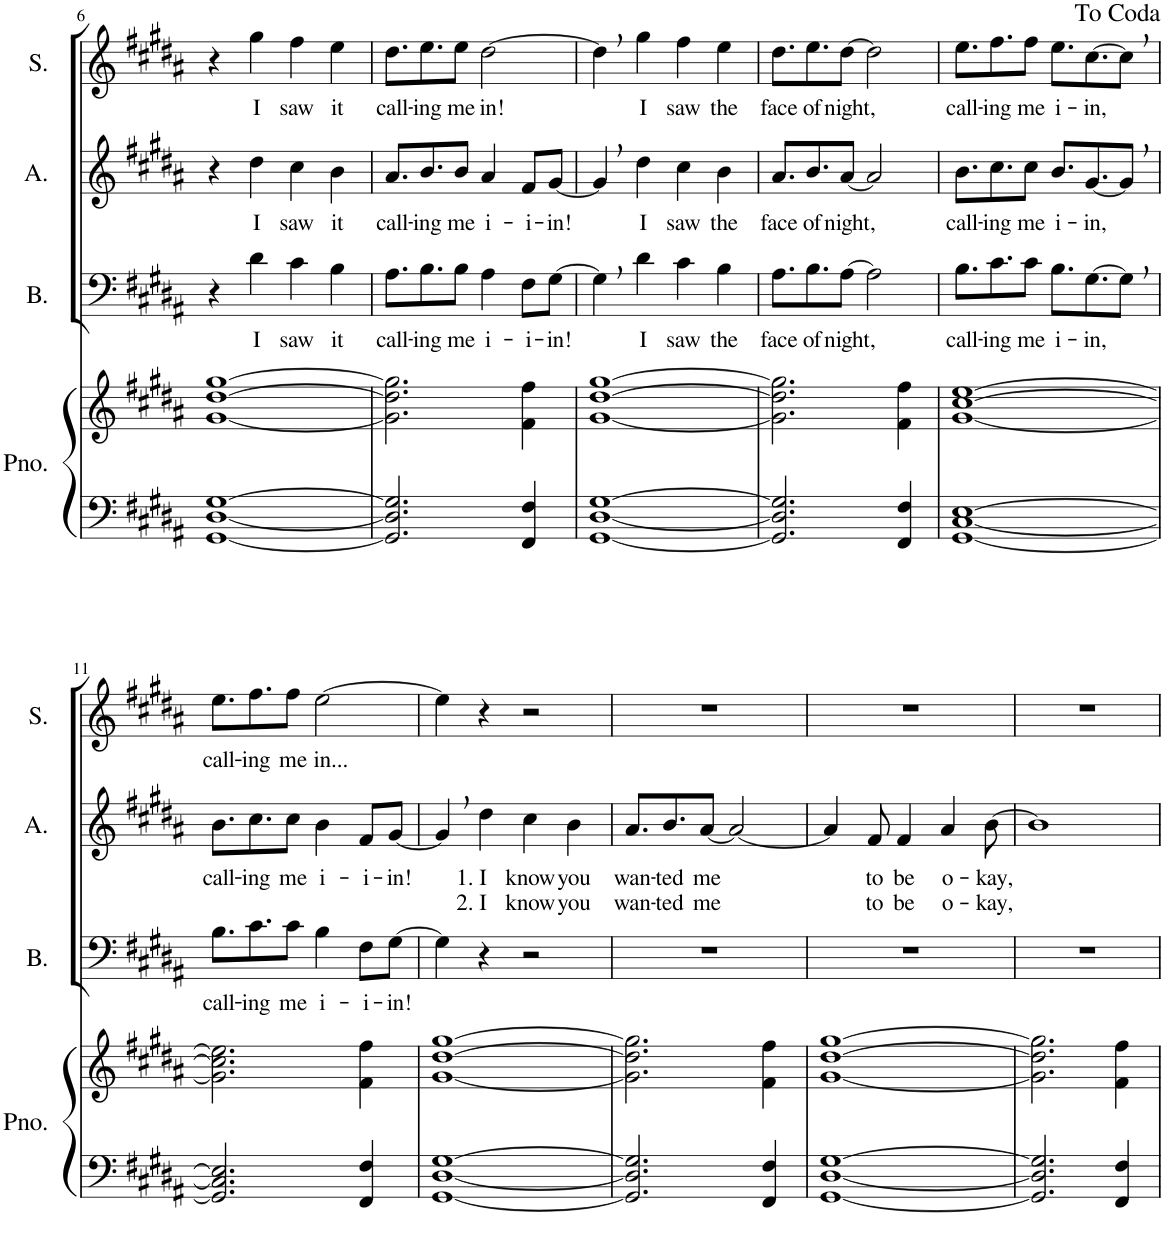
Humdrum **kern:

**kern	**kern	**kern	**text	**kern	**text	**text	**kern	**text
*part4	*part4	*part3	*part3	*part2	*part2	*part2	*part1	*part1
*staff5	*staff4	*staff3	*staff3	*staff2	*staff2	*staff2	*staff1	*staff1
*I"Piano	*	*I"Baritone	*	*I"Alto	*	*	*I"Soprano	*
*I'Pno.	*	*I'B.	*	*I'A.	*	*	*I'S.	*
!!LO:PB:g=z
*clefF4	*clefG2	*clefF4	*	*clefG2	*	*	*clefG2	*
*k[f#c#g#d#a#]	*k[f#c#g#d#a#]	*k[f#c#g#d#a#]	*	*k[f#c#g#d#a#]	*	*	*k[f#c#g#d#a#]	*
*M4/4	*M4/4	*M4/4	*	*M4/4	*	*	*M4/4	*
=6	=6	=6	=6	=6	=6	=6	=6	=6
[1GG# [1D# [1G#	[1g# [1dd# [1gg#	4r	.	4r	.	.	4r	.
!	!	!	!LO:LY:b	!	!LO:LY:b	!	!	!LO:LY:b
.	.	4d#\	I	4dd#\	I	.	4gg#\	I
!	!	!	!LO:LY:b	!	!LO:LY:b	!	!	!LO:LY:b
.	.	4c#\	saw	4cc#\	saw	.	4ff#\	saw
!	!	!	!LO:LY:b	!	!LO:LY:b	!	!	!LO:LY:b
.	.	4B\	it	4b\	it	.	4ee\	it
=7	=7	=7	=7	=7	=7	=7	=7	=7
!	!	!	!LO:LY:b	!	!LO:LY:b	!	!	!LO:LY:b
2.GG#/] 2.D#/] 2.G#/]	2.g#\] 2.dd#\] 2.gg#\]	8.A#\L	call-	8.a#/L	call-	.	8.dd#\L	call-
!	!	!	!LO:LY:b	!	!LO:LY:b	!	!	!LO:LY:b
.	.	8.B\	-ing	8.b/	-ing	.	8.ee\	-ing
!	!	!	!LO:LY:b	!	!LO:LY:b	!	!	!LO:LY:b
.	.	8B\J	me	8b/J	me	.	8ee\J	me
!	!	!	!LO:LY:b	!	!LO:LY:b	!	!	!LO:LY:b
.	.	4A#\	i-	4a#/	i-	.	[2dd#\	in!
!	!	!	!LO:LY:b	!	!LO:LY:b	!	!	!
4FF#/ 4F#/	4f#\ 4ff#\	8F#\L	-i-	8f#/L	-i-	.	.	.
!	!	!	!LO:LY:b	!	!LO:LY:b	!	!	!
.	.	[8G#\J	-in!	[8g#/J	-in!	.	.	.
=8	=8	=8	=8	=8	=8	=8	=8	=8
[1GG# [1D# [1G#	[1g# [1dd# [1gg#	4G#,\]	.	4g#,/]	.	.	4dd#,\]	.
!	!	!	!LO:LY:b	!	!LO:LY:b	!	!	!LO:LY:b
.	.	4d#\	I	4dd#\	I	.	4gg#\	I
!	!	!	!LO:LY:b	!	!LO:LY:b	!	!	!LO:LY:b
.	.	4c#\	saw	4cc#\	saw	.	4ff#\	saw
!	!	!	!LO:LY:b	!	!LO:LY:b	!	!	!LO:LY:b
.	.	4B\	the	4b\	the	.	4ee\	the
=9	=9	=9	=9	=9	=9	=9	=9	=9
!	!	!	!LO:LY:b	!	!LO:LY:b	!	!	!LO:LY:b
2.GG#/] 2.D#/] 2.G#/]	2.g#\] 2.dd#\] 2.gg#\]	8.A#\L	face	8.a#/L	face	.	8.dd#\L	face
!	!	!	!LO:LY:b	!	!LO:LY:b	!	!	!LO:LY:b
.	.	8.B\	of	8.b/	of	.	8.ee\	of
!	!	!	!LO:LY:b	!	!LO:LY:b	!	!	!LO:LY:b
.	.	[8A#\J	night,	[8a#/J	night,	.	[8dd#\J	night,
.	.	2A#\]	.	2a#/]	.	.	2dd#\]	.
4FF#/ 4F#/	4f#\ 4ff#\	.	.	.	.	.	.	.
=10	=10	=10	=10	=10	=10	=10	=10	=10
!	!	!	!LO:LY:b	!	!LO:LY:b	!	!	!LO:LY:b
[1GG# [1C# [1E	[1g# [1cc# [1ee	8.B\L	call-	8.b\L	call-	.	8.ee\L	call-
!	!	!	!LO:LY:b	!	!LO:LY:b	!	!	!LO:LY:b
.	.	8.c#\	-ing	8.cc#\	-ing	.	8.ff#\	-ing
!	!	!	!LO:LY:b	!	!LO:LY:b	!	!	!LO:LY:b
.	.	8c#\J	me	8cc#\J	me	.	8ff#\J	me
!	!	!	!LO:LY:b	!	!LO:LY:b	!	!	!LO:LY:b
.	.	8.B\L	i-	8.b/L	i-	.	8.ee\L	i-
!	!	!	!LO:LY:b	!	!LO:LY:b	!	!	!LO:LY:b
.	.	[8.G#\	-in,	[8.g#/	-in,	.	[8.cc#\	-in,
.	.	8G#,\J]	.	8g#,/J]	.	.	8cc#,\J]	.
!!LO:LB:g=z
=11	=11	=11	=11	=11	=11	=11	=11	=11
!	!	!	!LO:LY:b	!	!LO:LY:b	!	!	!LO:LY:b
2.GG#/] 2.C#/] 2.E/]	2.g#\] 2.cc#\] 2.ee\]	8.B\L	call-	8.b\L	call-	.	8.ee\L	call-
!	!	!	!LO:LY:b	!	!LO:LY:b	!	!	!LO:LY:b
.	.	8.c#\	-ing	8.cc#\	-ing	.	8.ff#\	-ing
!	!	!	!LO:LY:b	!	!LO:LY:b	!	!	!LO:LY:b
.	.	8c#\J	me	8cc#\J	me	.	8ff#\J	me
!	!	!	!LO:LY:b	!	!LO:LY:b	!	!	!LO:LY:b
.	.	4B\	i-	4b\	i-	.	[2ee\	in...
!	!	!	!LO:LY:b	!	!LO:LY:b	!	!	!
4FF#/ 4F#/	4f#\ 4ff#\	8F#\L	-i-	8f#/L	-i-	.	.	.
!	!	!	!LO:LY:b	!	!LO:LY:b	!	!	!
.	.	[8G#\J	-in!	[8g#/J	-in!	.	.	.
=12	=12	=12	=12	=12	=12	=12	=12	=12
[1GG# [1D# [1G#	[1g# [1dd# [1gg#	4G#\]	.	4g#,/]	.	.	4ee\]	.
!	!	!	!	!	!LO:LY:b	!LO:LY:b	!	!
.	.	4r	.	4dd#\	1. I	2. I	4r	.
!	!	!	!	!	!LO:LY:b	!LO:LY:b	!	!
.	.	2r	.	4cc#\	know	know	2r	.
!	!	!	!	!	!LO:LY:b	!LO:LY:b	!	!
.	.	.	.	4b\	you	you	.	.
=13	=13	=13	=13	=13	=13	=13	=13	=13
!	!	!	!	!	!LO:LY:b	!LO:LY:b	!	!
2.GG#/] 2.D#/] 2.G#/]	2.g#\] 2.dd#\] 2.gg#\]	1r	.	8.a#/L	wan-	wan-	1r	.
!	!	!	!	!	!LO:LY:b	!LO:LY:b	!	!
.	.	.	.	8.b/	-ted	-ted	.	.
!	!	!	!	!	!LO:LY:b	!LO:LY:b	!	!
.	.	.	.	[8a#/J	me	me	.	.
.	.	.	.	2a#/_	.	.	.	.
4FF#/ 4F#/	4f#\ 4ff#\	.	.	.	.	.	.	.
=14	=14	=14	=14	=14	=14	=14	=14	=14
[1GG# [1D# [1G#	[1g# [1dd# [1gg#	1r	.	4a#/]	.	.	1r	.
!	!	!	!	!	!LO:LY:b	!LO:LY:b	!	!
.	.	.	.	8f#/	to	to	.	.
!	!	!	!	!	!LO:LY:b	!LO:LY:b	!	!
.	.	.	.	4f#/	be	be	.	.
!	!	!	!	!	!LO:LY:b	!LO:LY:b	!	!
.	.	.	.	4a#/	o-	o-	.	.
!	!	!	!	!	!LO:LY:b	!LO:LY:b	!	!
.	.	.	.	[8b\	-kay,	-kay,	.	.
=15	=15	=15	=15	=15	=15	=15	=15	=15
2.GG#/] 2.D#/] 2.G#/]	2.g#\] 2.dd#\] 2.gg#\]	1r	.	1b]	.	.	1r	.
4FF#/ 4F#/	4f#\ 4ff#\	.	.	.	.	.	.	.
=	=	=	=	=	=	=	=	=
*-	*-	*-	*-	*-	*-	*-	*-	*-
